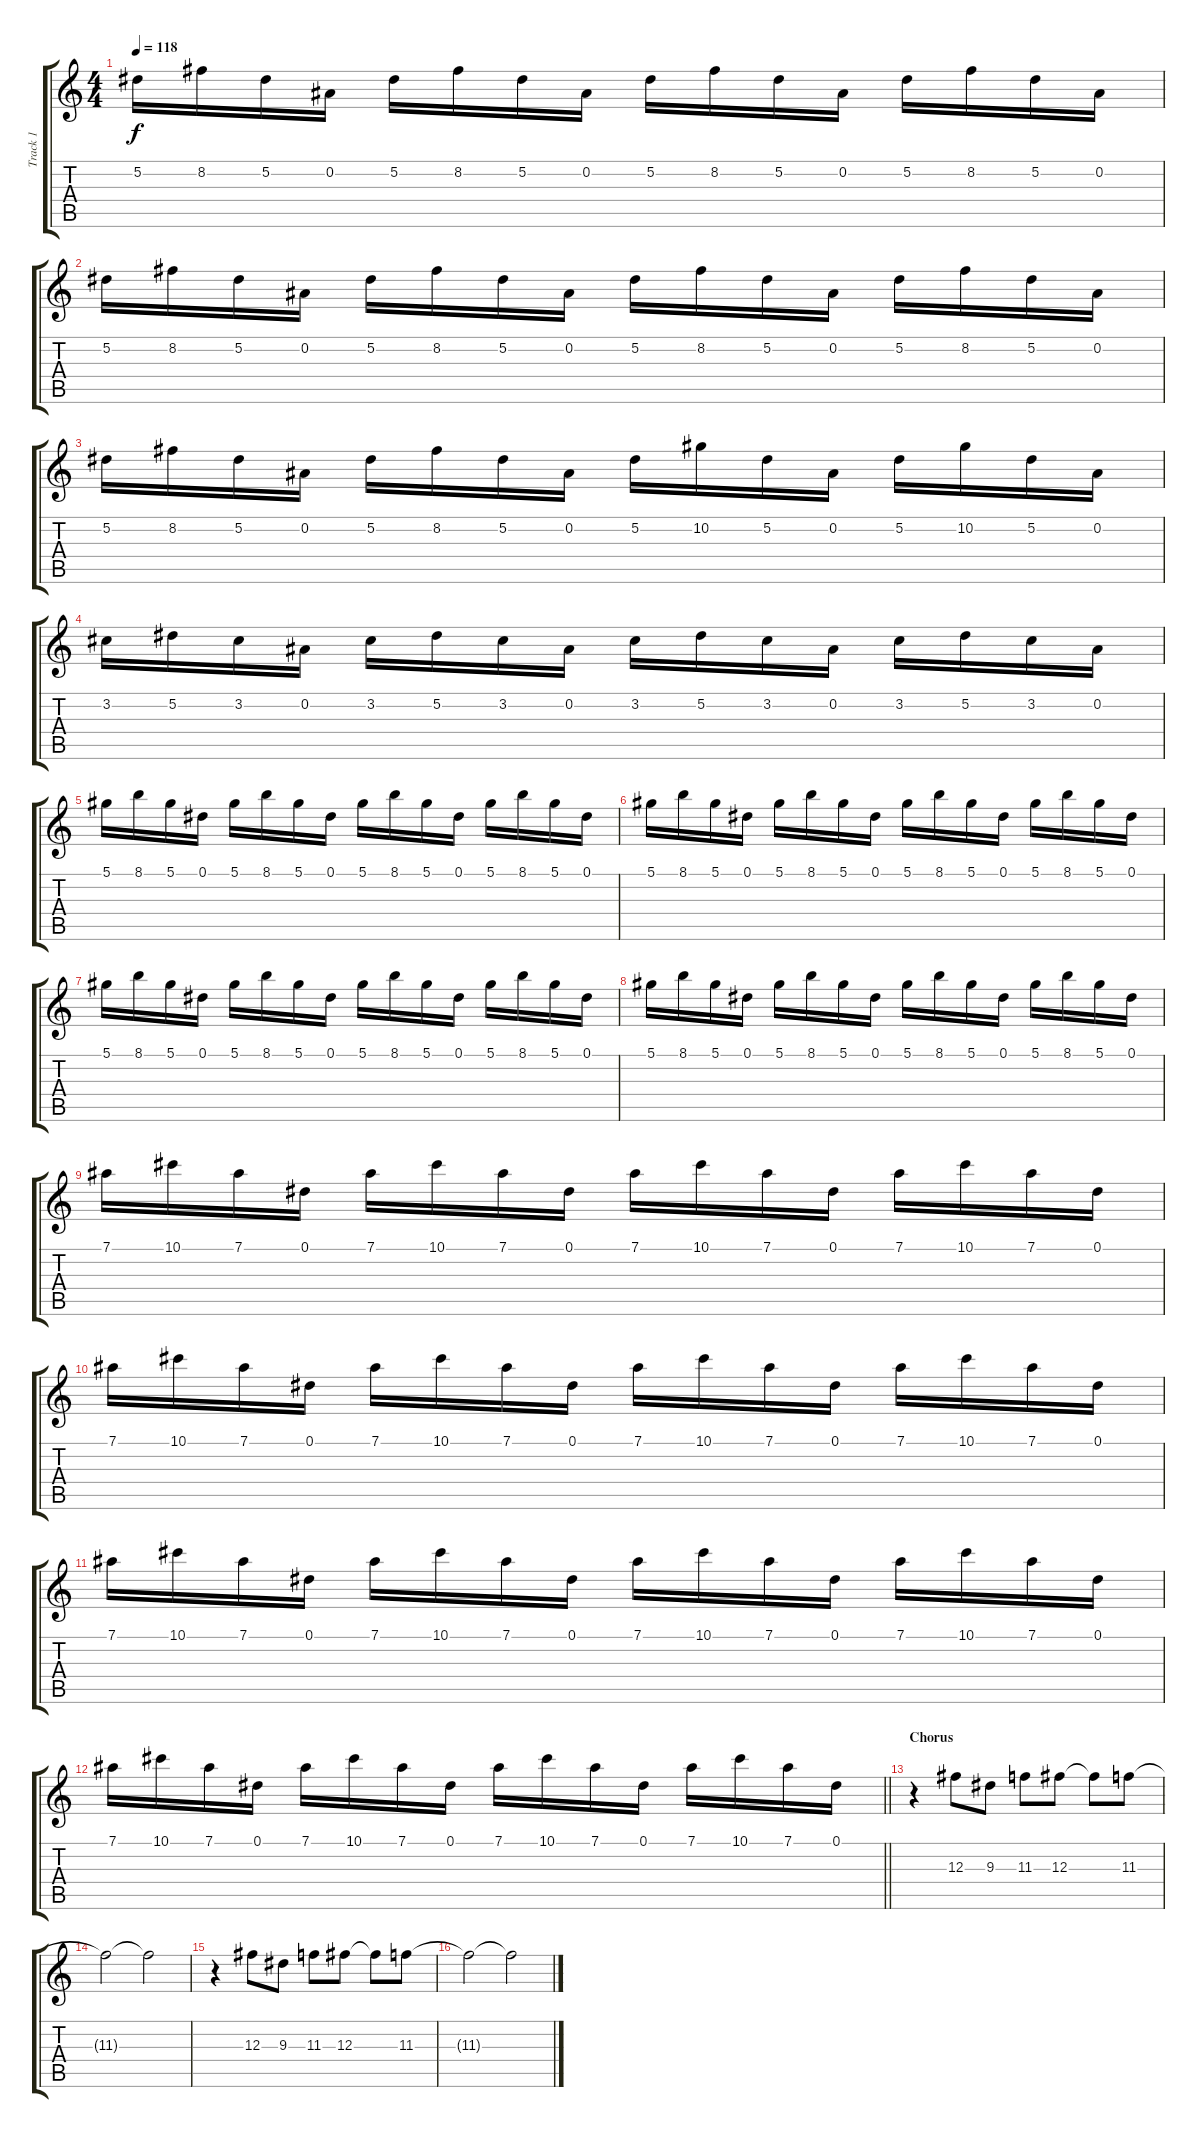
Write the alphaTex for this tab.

\track ("Track 1" "Track 1") {instrument distortionguitar}
\staff {score tabs}
\tuning (Eb4 Bb3 Gb3 Db3 Ab2 Db2) {hide}
\ts (4 4)
\tempo 118
\clef g2
\ks c
5.2.16{dy f} 8.2.16 5.2.16 0.2.16 5.2.16 8.2.16 5.2.16 0.2.16 5.2.16 8.2.16 5.2.16 0.2.16 5.2.16 8.2.16 5.2.16 0.2.16 |
5.2.16 8.2.16 5.2.16 0.2.16 5.2.16 8.2.16 5.2.16 0.2.16 5.2.16 8.2.16 5.2.16 0.2.16 5.2.16 8.2.16 5.2.16 0.2.16 |
5.2.16 8.2.16 5.2.16 0.2.16 5.2.16 8.2.16 5.2.16 0.2.16 5.2.16 10.2.16 5.2.16 0.2.16 5.2.16 10.2.16 5.2.16 0.2.16 |
3.2.16 5.2.16 3.2.16 0.2.16 3.2.16 5.2.16 3.2.16 0.2.16 3.2.16 5.2.16 3.2.16 0.2.16 3.2.16 5.2.16 3.2.16 0.2.16 |
5.1.16 8.1.16 5.1.16 0.1.16 5.1.16 8.1.16 5.1.16 0.1.16 5.1.16 8.1.16 5.1.16 0.1.16 5.1.16 8.1.16 5.1.16 0.1.16 |
5.1.16 8.1.16 5.1.16 0.1.16 5.1.16 8.1.16 5.1.16 0.1.16 5.1.16 8.1.16 5.1.16 0.1.16 5.1.16 8.1.16 5.1.16 0.1.16 |
5.1.16 8.1.16 5.1.16 0.1.16 5.1.16 8.1.16 5.1.16 0.1.16 5.1.16 8.1.16 5.1.16 0.1.16 5.1.16 8.1.16 5.1.16 0.1.16 |
5.1.16 8.1.16 5.1.16 0.1.16 5.1.16 8.1.16 5.1.16 0.1.16 5.1.16 8.1.16 5.1.16 0.1.16 5.1.16 8.1.16 5.1.16 0.1.16 |
7.1.16 10.1.16 7.1.16 0.1.16 7.1.16 10.1.16 7.1.16 0.1.16 7.1.16 10.1.16 7.1.16 0.1.16 7.1.16 10.1.16 7.1.16 0.1.16 |
7.1.16 10.1.16 7.1.16 0.1.16 7.1.16 10.1.16 7.1.16 0.1.16 7.1.16 10.1.16 7.1.16 0.1.16 7.1.16 10.1.16 7.1.16 0.1.16 |
7.1.16 10.1.16 7.1.16 0.1.16 7.1.16 10.1.16 7.1.16 0.1.16 7.1.16 10.1.16 7.1.16 0.1.16 7.1.16 10.1.16 7.1.16 0.1.16 |
\barLineRight lightlight
7.1.16 10.1.16 7.1.16 0.1.16 7.1.16 10.1.16 7.1.16 0.1.16 7.1.16 10.1.16 7.1.16 0.1.16 7.1.16 10.1.16 7.1.16 0.1.16 |
\section ("" "Chorus")
r.4{volume 13} 12.3.8 9.3.8 11.3.8 12.3.8 12.3{t}.8 11.3.8 |
11.3{t}.2 11.3{t}.2 |
r.4 12.3.8 9.3.8 11.3.8 12.3.8 12.3{t}.8 11.3.8 |
11.3{t}.2 11.3{t}.2
